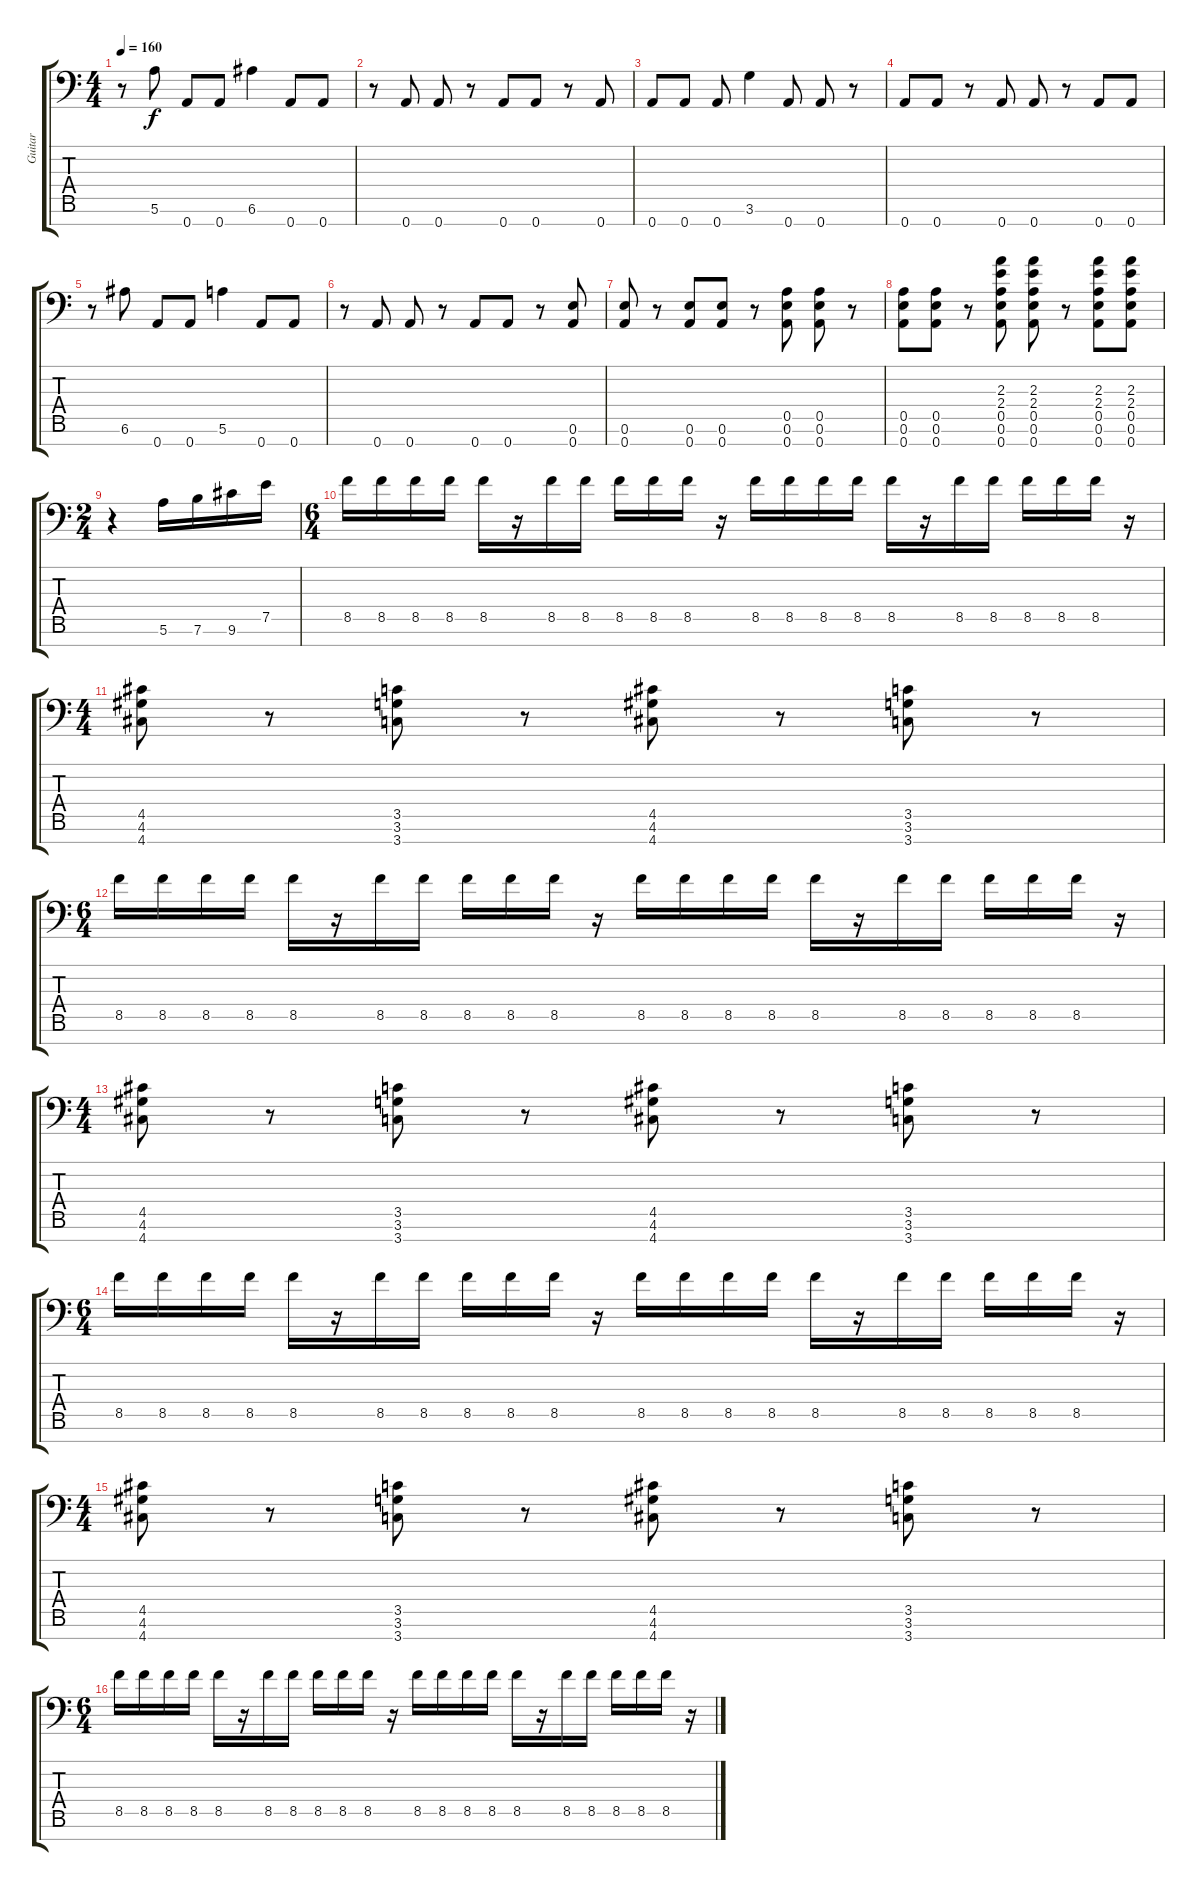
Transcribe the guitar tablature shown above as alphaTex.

\track ("Guitar" "Guitar") {instrument distortionguitar}
\staff {score tabs}
\tuning (E4 B3 G3 D3 A2 E2 A1) {hide}
\ts (4 4)
\tempo 160
\clef f4
\ks c
r.8{dy f} 5.6.8 0.7.8 0.7.8 6.6.4 0.7.8 0.7.8 |
r.8 0.7.8 0.7.8 r.8 0.7.8 0.7.8 r.8 0.7.8 |
0.7.8 0.7.8 0.7.8 3.6.4 0.7.8 0.7.8 r.8 |
0.7.8 0.7.8 r.8 0.7.8 0.7.8 r.8 0.7.8 0.7.8 |
r.8 6.6.8 0.7.8 0.7.8 5.6.4 0.7.8 0.7.8 |
r.8 0.7.8 0.7.8 r.8 0.7.8 0.7.8 r.8 (0.6 0.7).8 |
(0.6 0.7).8 r.8 (0.6 0.7).8 (0.6 0.7).8 r.8 (0.5 0.6 0.7).8 (0.5 0.6 0.7).8 r.8 |
(0.5 0.6 0.7).8 (0.5 0.6 0.7).8 r.8 (2.3 2.4 0.5 0.6 0.7).8 (2.3 2.4 0.5 0.6 0.7).8 r.8 (2.3 2.4 0.5 0.6 0.7).8 (2.3 2.4 0.5 0.6 0.7).8 |
\ts (2 4)
r.4 5.6.16 7.6.16 9.6.16 7.5.16 |
\ts (6 4)
8.5.16 8.5.16 8.5.16 8.5.16 8.5.16 r.16 8.5.16 8.5.16 8.5.16 8.5.16 8.5.16 r.16 8.5.16 8.5.16 8.5.16 8.5.16 8.5.16 r.16 8.5.16 8.5.16 8.5.16 8.5.16 8.5.16 r.16 |
\ts (4 4)
(4.5 4.6 4.7).8 r.8 (3.5 3.6 3.7).8 r.8 (4.5 4.6 4.7).8 r.8 (3.5 3.6 3.7).8 r.8 |
\ts (6 4)
8.5.16 8.5.16 8.5.16 8.5.16 8.5.16 r.16 8.5.16 8.5.16 8.5.16 8.5.16 8.5.16 r.16 8.5.16 8.5.16 8.5.16 8.5.16 8.5.16 r.16 8.5.16 8.5.16 8.5.16 8.5.16 8.5.16 r.16 |
\ts (4 4)
(4.5 4.6 4.7).8 r.8 (3.5 3.6 3.7).8 r.8 (4.5 4.6 4.7).8 r.8 (3.5 3.6 3.7).8 r.8 |
\ts (6 4)
8.5.16 8.5.16 8.5.16 8.5.16 8.5.16 r.16 8.5.16 8.5.16 8.5.16 8.5.16 8.5.16 r.16 8.5.16 8.5.16 8.5.16 8.5.16 8.5.16 r.16 8.5.16 8.5.16 8.5.16 8.5.16 8.5.16 r.16 |
\ts (4 4)
(4.5 4.6 4.7).8 r.8 (3.5 3.6 3.7).8 r.8 (4.5 4.6 4.7).8 r.8 (3.5 3.6 3.7).8 r.8 |
\ts (6 4)
8.5.16 8.5.16 8.5.16 8.5.16 8.5.16 r.16 8.5.16 8.5.16 8.5.16 8.5.16 8.5.16 r.16 8.5.16 8.5.16 8.5.16 8.5.16 8.5.16 r.16 8.5.16 8.5.16 8.5.16 8.5.16 8.5.16 r.16
